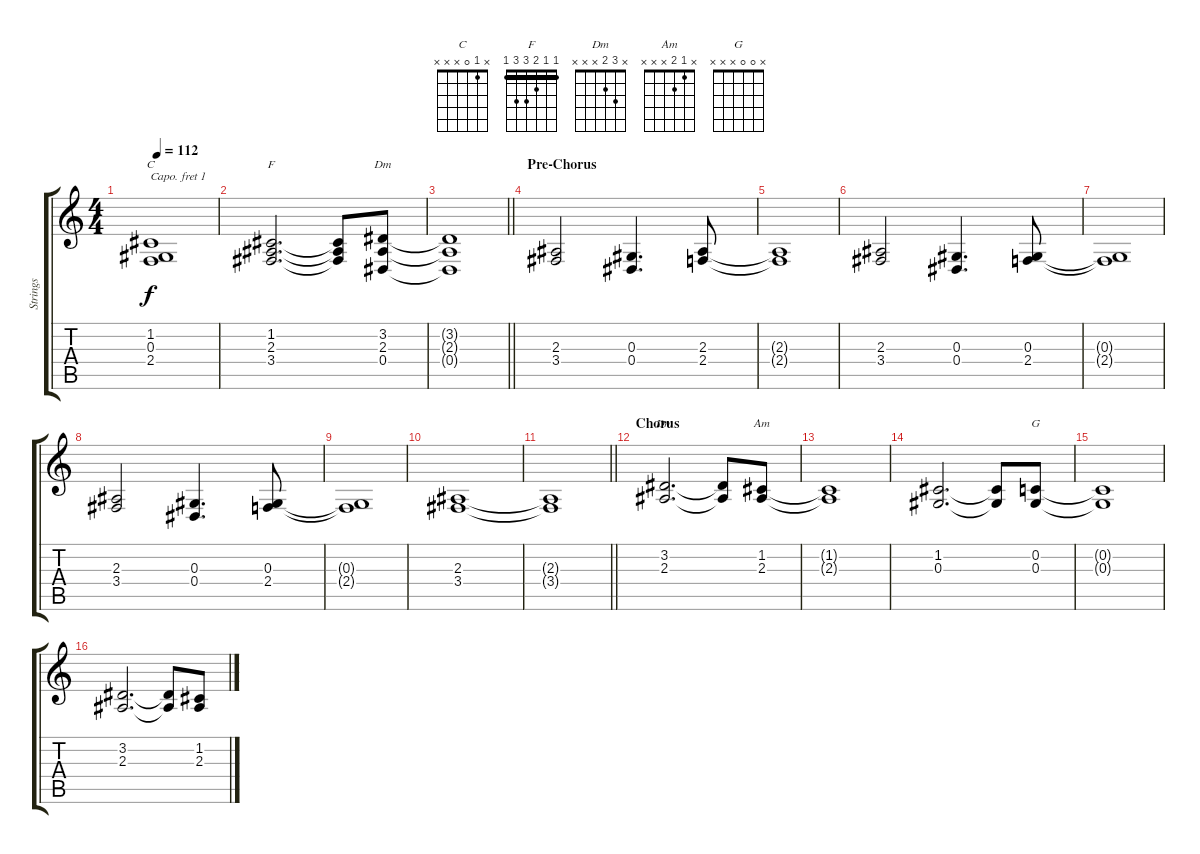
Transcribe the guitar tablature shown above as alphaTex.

\track ("Strings" "Strings") {instrument stringensemble1}
\staff {score tabs}
\capo 1
\tuning (E4 B3 G3 D3 A2 E2) {hide}
\chord ("C" x 1 0 x x x)
\chord ("F" 1 1 2 3 3 1) {barre 1}
\chord ("Dm" x 3 2 0 x x)
\chord ("Dm" x 3 2 x x x)
\chord ("Am" x 1 2 x x x)
\chord ("G" x 0 0 x x x)
\ts (4 4)
\tempo 112
\clef g2
\ks c
(1.2 0.3 2.4).1{ch "C" dy f} |
(1.2 2.3 3.4).2{d ch "F"} (1.2{t} 2.3{t} 3.4{t}).8 (3.2 2.3 0.4).8{ch "Dm"} |
\barLineRight lightlight
(3.2{t} 2.3{t} 0.4{t}).1 |
\section ("" "Pre-Chorus")
(2.3 3.4).2 (0.3 0.4).4{d} (2.3 2.4).8 |
(2.3{t} 2.4{t}).1 |
(2.3 3.4).2 (0.3 0.4).4{d} (0.3 2.4).8 |
(0.3{t} 2.4{t}).1 |
(2.3 3.4).2 (0.3 0.4).4{d} (0.3 2.4).8 |
(0.3{t} 2.4{t}).1 |
(2.3 3.4).1 |
\barLineRight lightlight
(2.3{t} 3.4{t}).1 |
\section ("" "Chorus")
(3.2 2.3).2{d ch "Dm"} (3.2{t} 2.3{t}).8 (1.2 2.3).8{ch "Am"} |
(1.2{t} 2.3{t}).1 |
(1.2 0.3).2{d} (1.2{t} 0.3{t}).8 (0.2 0.3).8{ch "G"} |
(0.2{t} 0.3{t}).1 |
(3.2 2.3).2{d} (3.2{t} 2.3{t}).8 (1.2 2.3).8
